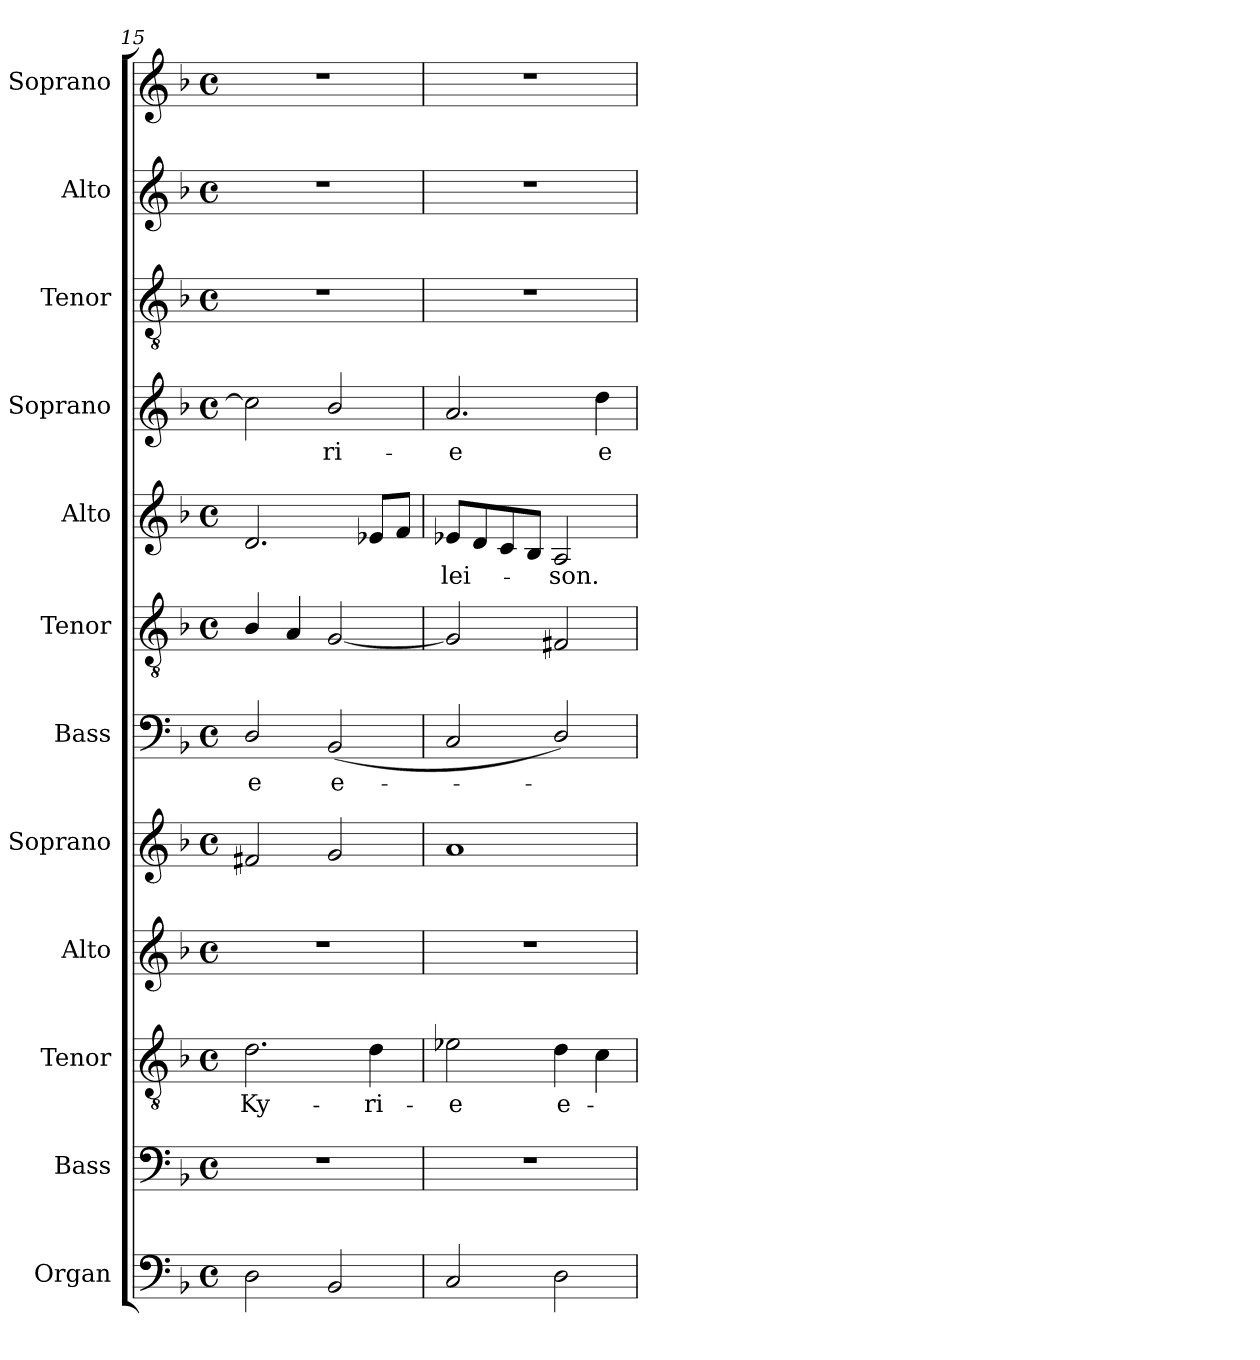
**kern	**kern	**kern	**text	**kern	**kern	**kern	**text	**kern	**kern	**text	**kern	**text	**kern	**kern	**kern
*part12	*part11	*part10	*part10	*part9	*part8	*part7	*part7	*part6	*part5	*part5	*part4	*part4	*part3	*part2	*part1
*staff12	*staff11	*staff10	*staff10	*staff9	*staff8	*staff7	*staff7	*staff6	*staff5	*staff5	*staff4	*staff4	*staff3	*staff2	*staff1
*I"Organ	*I"Bass	*I"Tenor	*	*I"Alto	*I"Soprano	*I"Bass	*	*I"Tenor	*I"Alto	*	*I"Soprano	*	*I"Tenor	*I"Alto	*I"Soprano
*I'Org.	*I'B.	*I'T.	*	*I'A.	*I'S.	*I'B.	*	*I'T.	*I'A.	*	*I'S.	*	*I'T.	*I'A.	*I'S.
*clefF4	*clefF4	*clefGv2	*	*clefG2	*clefG2	*clefF4	*	*clefGv2	*clefG2	*	*clefG2	*	*clefGv2	*clefG2	*clefG2
*	*	*ITrd7c12	*	*	*	*	*	*ITrd7c12	*	*	*	*	*ITrd7c12	*	*
*k[b-]	*k[b-]	*k[b-]	*	*k[b-]	*k[b-]	*k[b-]	*	*k[b-]	*k[b-]	*	*k[b-]	*	*k[b-]	*k[b-]	*k[b-]
*F:	*F:	*F:	*	*F:	*F:	*F:	*	*F:	*F:	*	*F:	*	*F:	*F:	*F:
*M4/4	*M4/4	*M4/4	*	*M4/4	*M4/4	*M4/4	*	*M4/4	*M4/4	*	*M4/4	*	*M4/4	*M4/4	*M4/4
*met(c)	*met(c)	*met(c)	*	*met(c)	*met(c)	*met(c)	*	*met(c)	*met(c)	*	*met(c)	*	*met(c)	*met(c)	*met(c)
=15	=15	=15	=15	=15	=15	=15	=15	=15	=15	=15	=15	=15	=15	=15	=15
!	!	!	!LO:LY:b:color=#000000	!	!	!	!	!	!	!	!	!	!	!	!
!	!	!	!	!	!	!	!LO:LY:b:color=#000000	!	!	!	!	!	!	!	!
2Di\	1r	2.Di\	Ky-	1r	2f#Xi/	2Di/	-e	4BB-i/	2.di/	.	2cci\]	.	1r	1r	1r
.	.	.	.	.	.	.	.	4AAi/	.	.	.	.	.	.	.
!	!	!	!	!	!	!	!LO:LY:b:color=#000000	!	!	!	!	!	!	!	!
!	!	!	!	!	!	!	!	!	!	!	!	!LO:LY:b:color=#000000	!	!	!
2BB-i/	.	.	.	.	2gi/	(2BB-i/	e-	[<2GGi/	.	.	2b-i/	-ri-	.	.	.
!	!	!	!LO:LY:b:color=#000000	!	!	!	!	!	!	!	!	!	!	!	!
.	.	4Di\	-ri-	.	.	.	.	.	8e-Xi/L	.	.	.	.	.	.
.	.	.	.	.	.	.	.	.	8fi/J	.	.	.	.	.	.
=16	=16	=16	=16	=16	=16	=16	=16	=16	=16	=16	=16	=16	=16	=16	=16
!	!	!	!LO:LY:b:color=#000000	!	!	!	!	!	!	!	!	!	!	!	!
!	!	!	!	!	!	!	!	!	!	!LO:LY:b:color=#000000	!	!	!	!	!
!	!	!	!	!	!	!	!	!	!	!	!	!LO:LY:b:color=#000000	!	!	!
2Ci/	1r	2E-Xi\	-e	1r	1ai	2Ci/	.	2GGi/]	8e-Xi/L	-lei-	2.ai/	-e	1r	1r	1r
.	.	.	.	.	.	.	.	.	8di/	.	.	.	.	.	.
.	.	.	.	.	.	.	.	.	8ci/	.	.	.	.	.	.
.	.	.	.	.	.	.	.	.	8B-i/J	.	.	.	.	.	.
!	!	!	!LO:LY:b:color=#000000	!	!	!	!	!	!	!	!	!	!	!	!
!	!	!	!	!	!	!	!	!	!	!LO:LY:b:color=#000000	!	!	!	!	!
2Di\	.	4Di\	e-	.	.	2Di/)	.	2FF#Xi/	2Ai/	-son.	.	.	.	.	.
!	!	!	!	!	!	!	!	!	!	!	!	!LO:LY:b:color=#000000	!	!	!
.	.	4Ci\	.	.	.	.	.	.	.	.	4ddi\	e-	.	.	.
=	=	=	=	=	=	=	=	=	=	=	=	=	=	=	=
*-	*-	*-	*-	*-	*-	*-	*-	*-	*-	*-	*-	*-	*-	*-	*-
